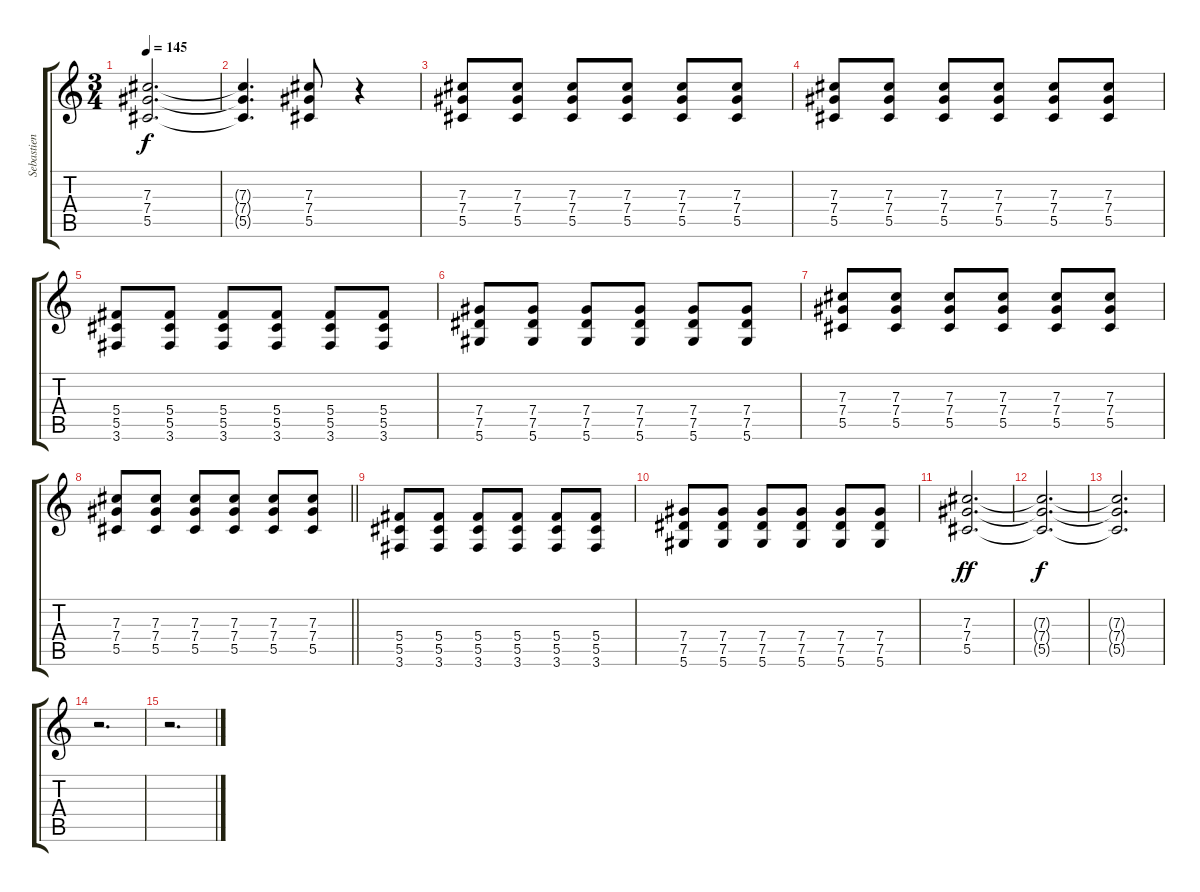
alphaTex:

\track ("Sebastien" "Sebastien") {instrument distortionguitar}
\staff {score tabs}
\tuning (Eb4 Bb3 Gb3 Db3 Ab2 Eb2) {hide}
\ts (3 4)
\tempo 145
\clef g2
\ks c
(7.3 7.4 5.5).2{d dy f} |
(7.3{t} 7.4{t} 5.5{t}).4{d} (7.3 7.4 5.5).8 r.4 |
(7.3 7.4 5.5).8 (7.3 7.4 5.5).8 (7.3 7.4 5.5).8 (7.3 7.4 5.5).8 (7.3 7.4 5.5).8 (7.3 7.4 5.5).8 |
(7.3 7.4 5.5).8 (7.3 7.4 5.5).8 (7.3 7.4 5.5).8 (7.3 7.4 5.5).8 (7.3 7.4 5.5).8 (7.3 7.4 5.5).8 |
(5.4 5.5 3.6).8 (5.4 5.5 3.6).8 (5.4 5.5 3.6).8 (5.4 5.5 3.6).8 (5.4 5.5 3.6).8 (5.4 5.5 3.6).8 |
(7.4 7.5 5.6).8 (7.4 7.5 5.6).8 (7.4 7.5 5.6).8 (7.4 7.5 5.6).8 (7.4 7.5 5.6).8 (7.4 7.5 5.6).8 |
(7.3 7.4 5.5).8 (7.3 7.4 5.5).8 (7.3 7.4 5.5).8 (7.3 7.4 5.5).8 (7.3 7.4 5.5).8 (7.3 7.4 5.5).8 |
\barLineRight lightlight
(7.3 7.4 5.5).8 (7.3 7.4 5.5).8 (7.3 7.4 5.5).8 (7.3 7.4 5.5).8 (7.3 7.4 5.5).8 (7.3 7.4 5.5).8 |
(5.4 5.5 3.6).8 (5.4 5.5 3.6).8 (5.4 5.5 3.6).8 (5.4 5.5 3.6).8 (5.4 5.5 3.6).8 (5.4 5.5 3.6).8 |
(7.4 7.5 5.6).8 (7.4 7.5 5.6).8 (7.4 7.5 5.6).8 (7.4 7.5 5.6).8 (7.4 7.5 5.6).8 (7.4 7.5 5.6).8 |
(7.3 7.4 5.5).2{d dy ff volume 0} |
(7.3{t} 7.4{t} 5.5{t}).2{d dy f} |
(7.3{t} 7.4{t} 5.5{t}).2{d} |
r.2{d} |
r.2{d volume 12}
